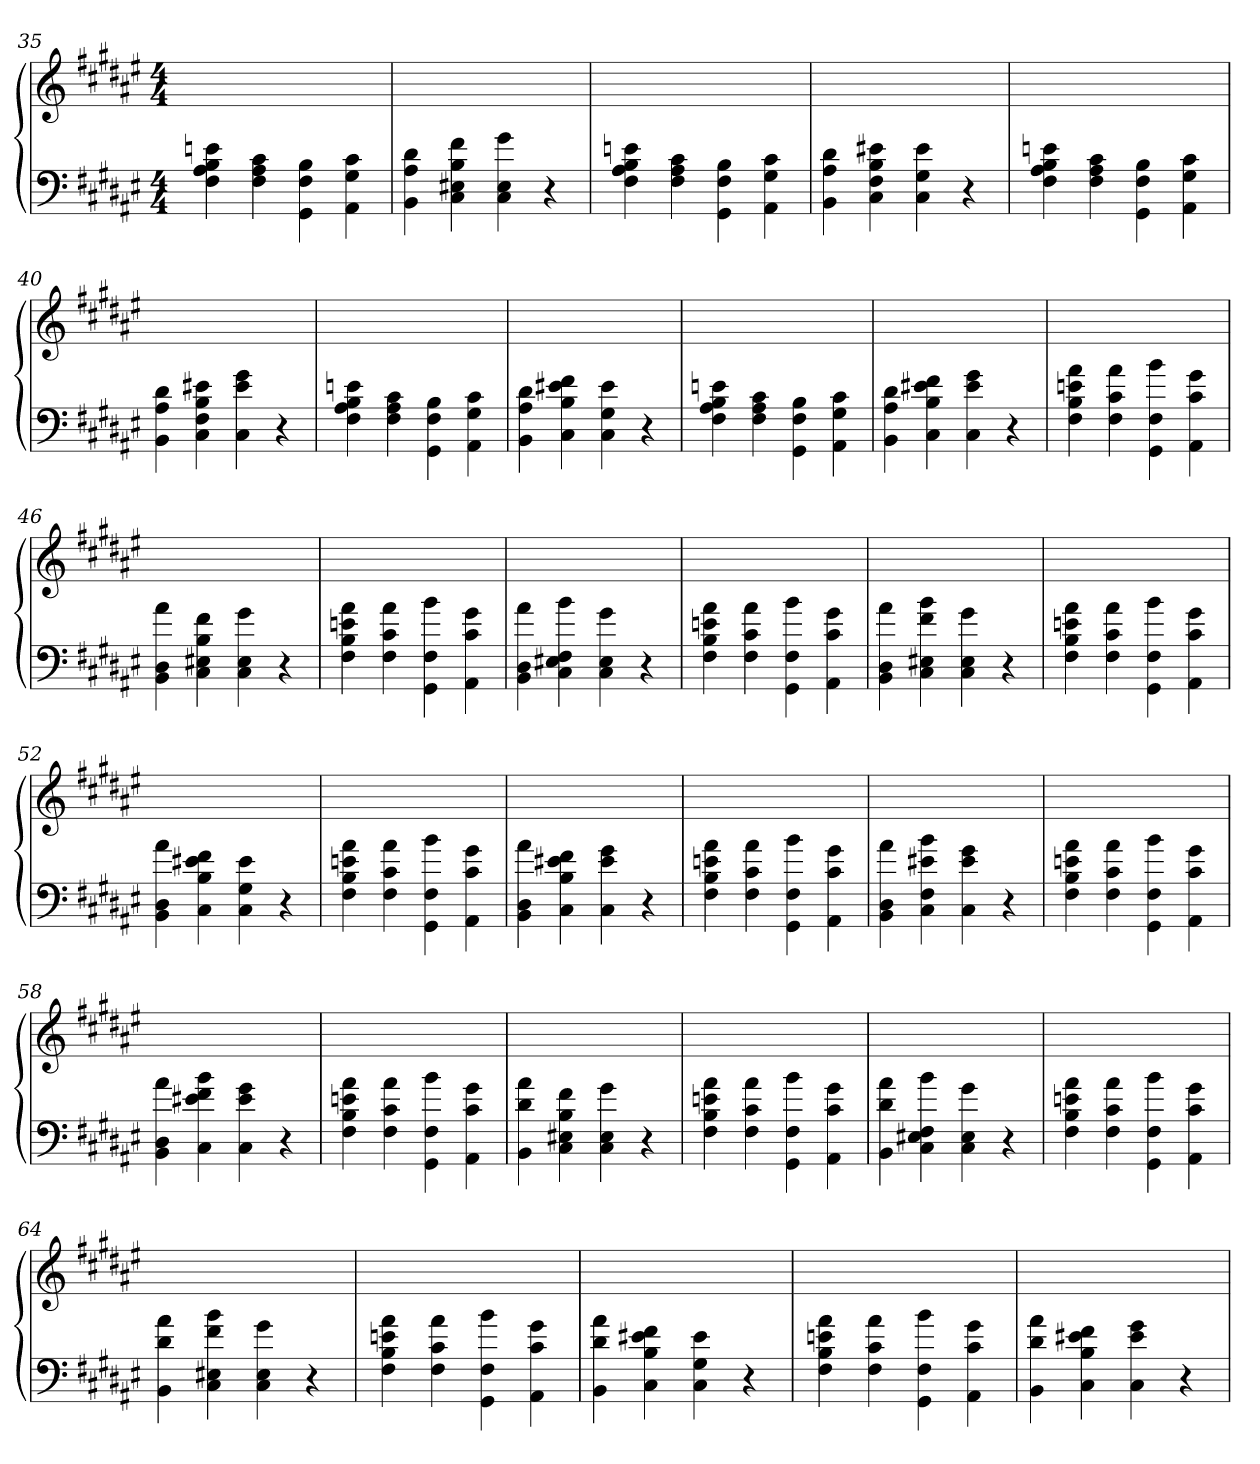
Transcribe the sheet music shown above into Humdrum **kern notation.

**kern	**kern
*part2	*part1
*staff2	*staff1
*clefF4	*clefG2
*k[f#c#g#d#a#e#]	*k[f#c#g#d#a#e#]
*F#:	*F#:
*M4/4	*M4/4
=35	=35
4F# 4A# 4B 4en	1ryy
4F# 4A# 4c#	.
4GG# 4F# 4B	.
4AA# 4G# 4c#	.
=36	=36
4BB 4A# 4d#	1ryy
4C# 4E#X 4B 4f#	.
4C# 4E# 4g#	.
4r	.
=37	=37
4F# 4A# 4B 4en	1ryy
4F# 4A# 4c#	.
4GG# 4F# 4B	.
4AA# 4G# 4c#	.
=38	=38
4BB 4A# 4d#	1ryy
4C# 4F# 4B 4e#X	.
4C# 4G# 4e#	.
4r	.
=39	=39
4F# 4A# 4B 4en	1ryy
4F# 4A# 4c#	.
4GG# 4F# 4B	.
4AA# 4G# 4c#	.
=40	=40
4BB 4A# 4d#	1ryy
4C# 4F# 4B 4e#X	.
4C# 4e# 4g#	.
4r	.
=41	=41
4F# 4A# 4B 4en	1ryy
4F# 4A# 4c#	.
4GG# 4F# 4B	.
4AA# 4G# 4c#	.
=42	=42
4BB 4A# 4d#	1ryy
4C# 4B 4e#X 4f#	.
4C# 4G# 4e#	.
4r	.
=43	=43
4F# 4A# 4B 4en	1ryy
4F# 4A# 4c#	.
4GG# 4F# 4B	.
4AA# 4G# 4c#	.
=44	=44
4BB 4A# 4d#	1ryy
4C# 4B 4e#X 4f#	.
4C# 4e# 4g#	.
4r	.
=45	=45
4F# 4B 4en 4a#	1ryy
4F# 4c# 4a#	.
4GG# 4F# 4b	.
4AA# 4c# 4g#	.
=46	=46
4BB 4D# 4a#	1ryy
4C# 4E#X 4B 4f#	.
4C# 4E# 4g#	.
4r	.
=47	=47
4F# 4B 4en 4a#	1ryy
4F# 4c# 4a#	.
4GG# 4F# 4b	.
4AA# 4c# 4g#	.
=48	=48
4BB 4D# 4a#	1ryy
4C# 4E#X 4F# 4b	.
4C# 4E# 4g#	.
4r	.
=49	=49
4F# 4B 4en 4a#	1ryy
4F# 4c# 4a#	.
4GG# 4F# 4b	.
4AA# 4c# 4g#	.
=50	=50
4BB 4D# 4a#	1ryy
4C# 4E#X 4f# 4b	.
4C# 4E# 4g#	.
4r	.
=51	=51
4F# 4B 4en 4a#	1ryy
4F# 4c# 4a#	.
4GG# 4F# 4b	.
4AA# 4c# 4g#	.
=52	=52
4BB 4D# 4a#	1ryy
4C# 4B 4e#X 4f#	.
4C# 4G# 4e#	.
4r	.
=53	=53
4F# 4B 4en 4a#	1ryy
4F# 4c# 4a#	.
4GG# 4F# 4b	.
4AA# 4c# 4g#	.
=54	=54
4BB 4D# 4a#	1ryy
4C# 4B 4e#X 4f#	.
4C# 4e# 4g#	.
4r	.
=55	=55
4F# 4B 4en 4a#	1ryy
4F# 4c# 4a#	.
4GG# 4F# 4b	.
4AA# 4c# 4g#	.
=56	=56
4BB 4D# 4a#	1ryy
4C# 4F# 4e#X 4b	.
4C# 4e# 4g#	.
4r	.
=57	=57
4F# 4B 4en 4a#	1ryy
4F# 4c# 4a#	.
4GG# 4F# 4b	.
4AA# 4c# 4g#	.
=58	=58
4BB 4D# 4a#	1ryy
4C# 4e#X 4f# 4b	.
4C# 4e# 4g#	.
4r	.
=59	=59
4F# 4B 4en 4a#	1ryy
4F# 4c# 4a#	.
4GG# 4F# 4b	.
4AA# 4c# 4g#	.
=60	=60
4BB 4d# 4a#	1ryy
4C# 4E#X 4B 4f#	.
4C# 4E# 4g#	.
4r	.
=61	=61
4F# 4B 4en 4a#	1ryy
4F# 4c# 4a#	.
4GG# 4F# 4b	.
4AA# 4c# 4g#	.
=62	=62
4BB 4d# 4a#	1ryy
4C# 4E#X 4F# 4b	.
4C# 4E# 4g#	.
4r	.
=63	=63
4F# 4B 4en 4a#	1ryy
4F# 4c# 4a#	.
4GG# 4F# 4b	.
4AA# 4c# 4g#	.
=64	=64
4BB 4d# 4a#	1ryy
4C# 4E#X 4f# 4b	.
4C# 4E# 4g#	.
4r	.
=65	=65
4F# 4B 4en 4a#	1ryy
4F# 4c# 4a#	.
4GG# 4F# 4b	.
4AA# 4c# 4g#	.
=66	=66
4BB 4d# 4a#	1ryy
4C# 4B 4e#X 4f#	.
4C# 4G# 4e#	.
4r	.
=67	=67
4F# 4B 4en 4a#	1ryy
4F# 4c# 4a#	.
4GG# 4F# 4b	.
4AA# 4c# 4g#	.
=68	=68
4BB 4d# 4a#	1ryy
4C# 4B 4e#X 4f#	.
4C# 4e# 4g#	.
4r	.
=	=
*-	*-
